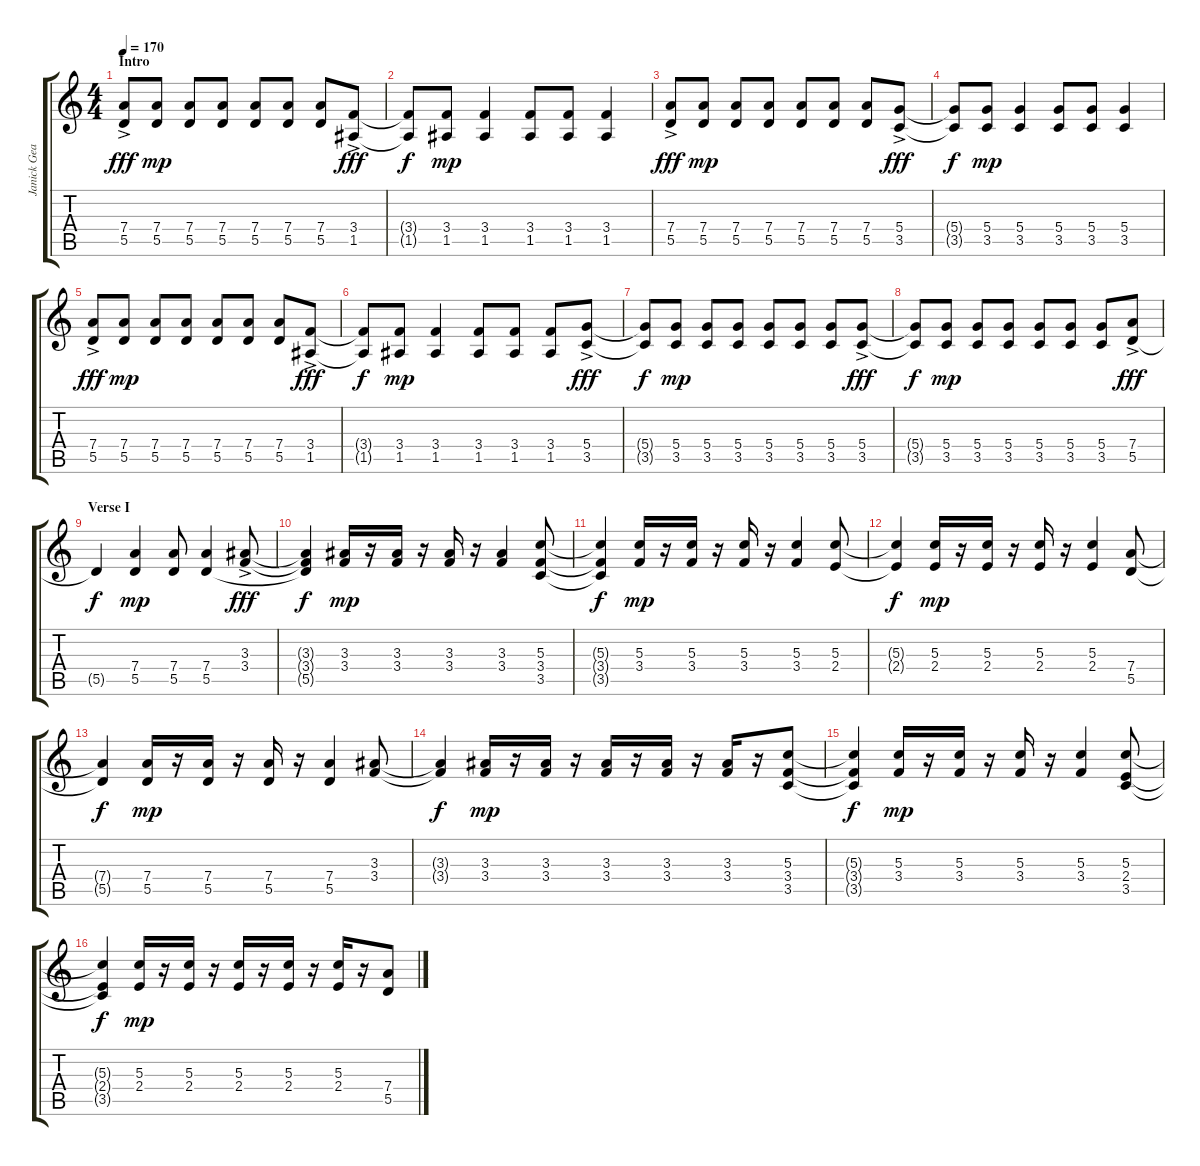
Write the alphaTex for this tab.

\track ("Janick Gears" "Janick Gea") {instrument distortionguitar}
\staff {score tabs}
\tuning (E4 B3 G3 D3 A2 E2) {hide}
\ts (4 4)
\section ("" "Intro")
\tempo 170
\clef g2
\ks c
(7.4{ac} 5.5{ac}).8{dy fff instrument distortionguitar} (7.4 5.5).8{dy mp} (7.4 5.5).8 (7.4 5.5).8 (7.4 5.5).8 (7.4 5.5).8 (7.4 5.5).8 (3.4{ac} 1.5{ac}).8{dy fff} |
(3.4{t} 1.5{t}).8{dy f} (3.4 1.5).8{dy mp} (3.4 1.5).4 (3.4 1.5).8 (3.4 1.5).8 (3.4 1.5).4 |
(7.4{ac} 5.5{ac}).8{dy fff} (7.4 5.5).8{dy mp} (7.4 5.5).8 (7.4 5.5).8 (7.4 5.5).8 (7.4 5.5).8 (7.4 5.5).8 (5.4{ac} 3.5{ac}).8{dy fff} |
(5.4{t} 3.5{t}).8{dy f} (5.4 3.5).8{dy mp} (5.4 3.5).4 (5.4 3.5).8 (5.4 3.5).8 (5.4 3.5).4 |
(7.4{ac} 5.5{ac}).8{dy fff} (7.4 5.5).8{dy mp} (7.4 5.5).8 (7.4 5.5).8 (7.4 5.5).8 (7.4 5.5).8 (7.4 5.5).8 (3.4{ac} 1.5{ac}).8{dy fff} |
(3.4{t} 1.5{t}).8{dy f} (3.4 1.5).8{dy mp} (3.4 1.5).4 (3.4 1.5).8 (3.4 1.5).8 (3.4 1.5).8 (5.4{ac} 3.5{ac}).8{dy fff} |
(5.4{t} 3.5{t}).8{dy f} (5.4 3.5).8{dy mp} (5.4 3.5).8 (5.4 3.5).8 (5.4 3.5).8 (5.4 3.5).8 (5.4 3.5).8 (5.4{ac} 3.5{ac}).8{dy fff} |
(5.4{t} 3.5{t}).8{dy f} (5.4 3.5).8{dy mp} (5.4 3.5).8 (5.4 3.5).8 (5.4 3.5).8 (5.4 3.5).8 (5.4 3.5).8 (7.4{ac} 5.5{ac}).8{dy fff} |
\section ("" "Verse I")
5.5{t}.4{dy f} (7.4 5.5).4{dy mp} (7.4 5.5).8 (7.4 5.5).4 (3.3{ac} 3.4{ac}).8{dy fff} |
(3.3{t} 3.4{t} 5.5{t}).4{dy f} (3.3 3.4).16{dy mp} r.16 (3.3 3.4).16 r.16 (3.3 3.4).16 r.16 (3.3 3.4).4 (5.3 3.4 3.5).8 |
(5.3{t} 3.4{t} 3.5{t}).4{dy f} (5.3 3.4).16{dy mp} r.16 (5.3 3.4).16 r.16 (5.3 3.4).16 r.16 (5.3 3.4).4 (5.3 2.4).8 |
(5.3{t} 2.4{t}).4{dy f} (5.3 2.4).16{dy mp} r.16 (5.3 2.4).16 r.16 (5.3 2.4).16 r.16 (5.3 2.4).4 (7.4 5.5).8 |
(7.4{t} 5.5{t}).4{dy f} (7.4 5.5).16{dy mp} r.16 (7.4 5.5).16 r.16 (7.4 5.5).16 r.16 (7.4 5.5).4 (3.3 3.4).8 |
(3.3{t} 3.4{t}).4{dy f} (3.3 3.4).16{dy mp} r.16 (3.3 3.4).16 r.16 (3.3 3.4).16 r.16 (3.3 3.4).16 r.16 (3.3 3.4).16 r.16 (5.3 3.4 3.5).8 |
(5.3{t} 3.4{t} 3.5{t}).4{dy f} (5.3 3.4).16{dy mp} r.16 (5.3 3.4).16 r.16 (5.3 3.4).16 r.16 (5.3 3.4).4 (5.3 2.4 3.5).8 |
(5.3{t} 2.4{t} 3.5{t}).4{dy f} (5.3 2.4).16{dy mp} r.16 (5.3 2.4).16 r.16 (5.3 2.4).16 r.16 (5.3 2.4).16 r.16 (5.3 2.4).16 r.16 (7.4 5.5).8
